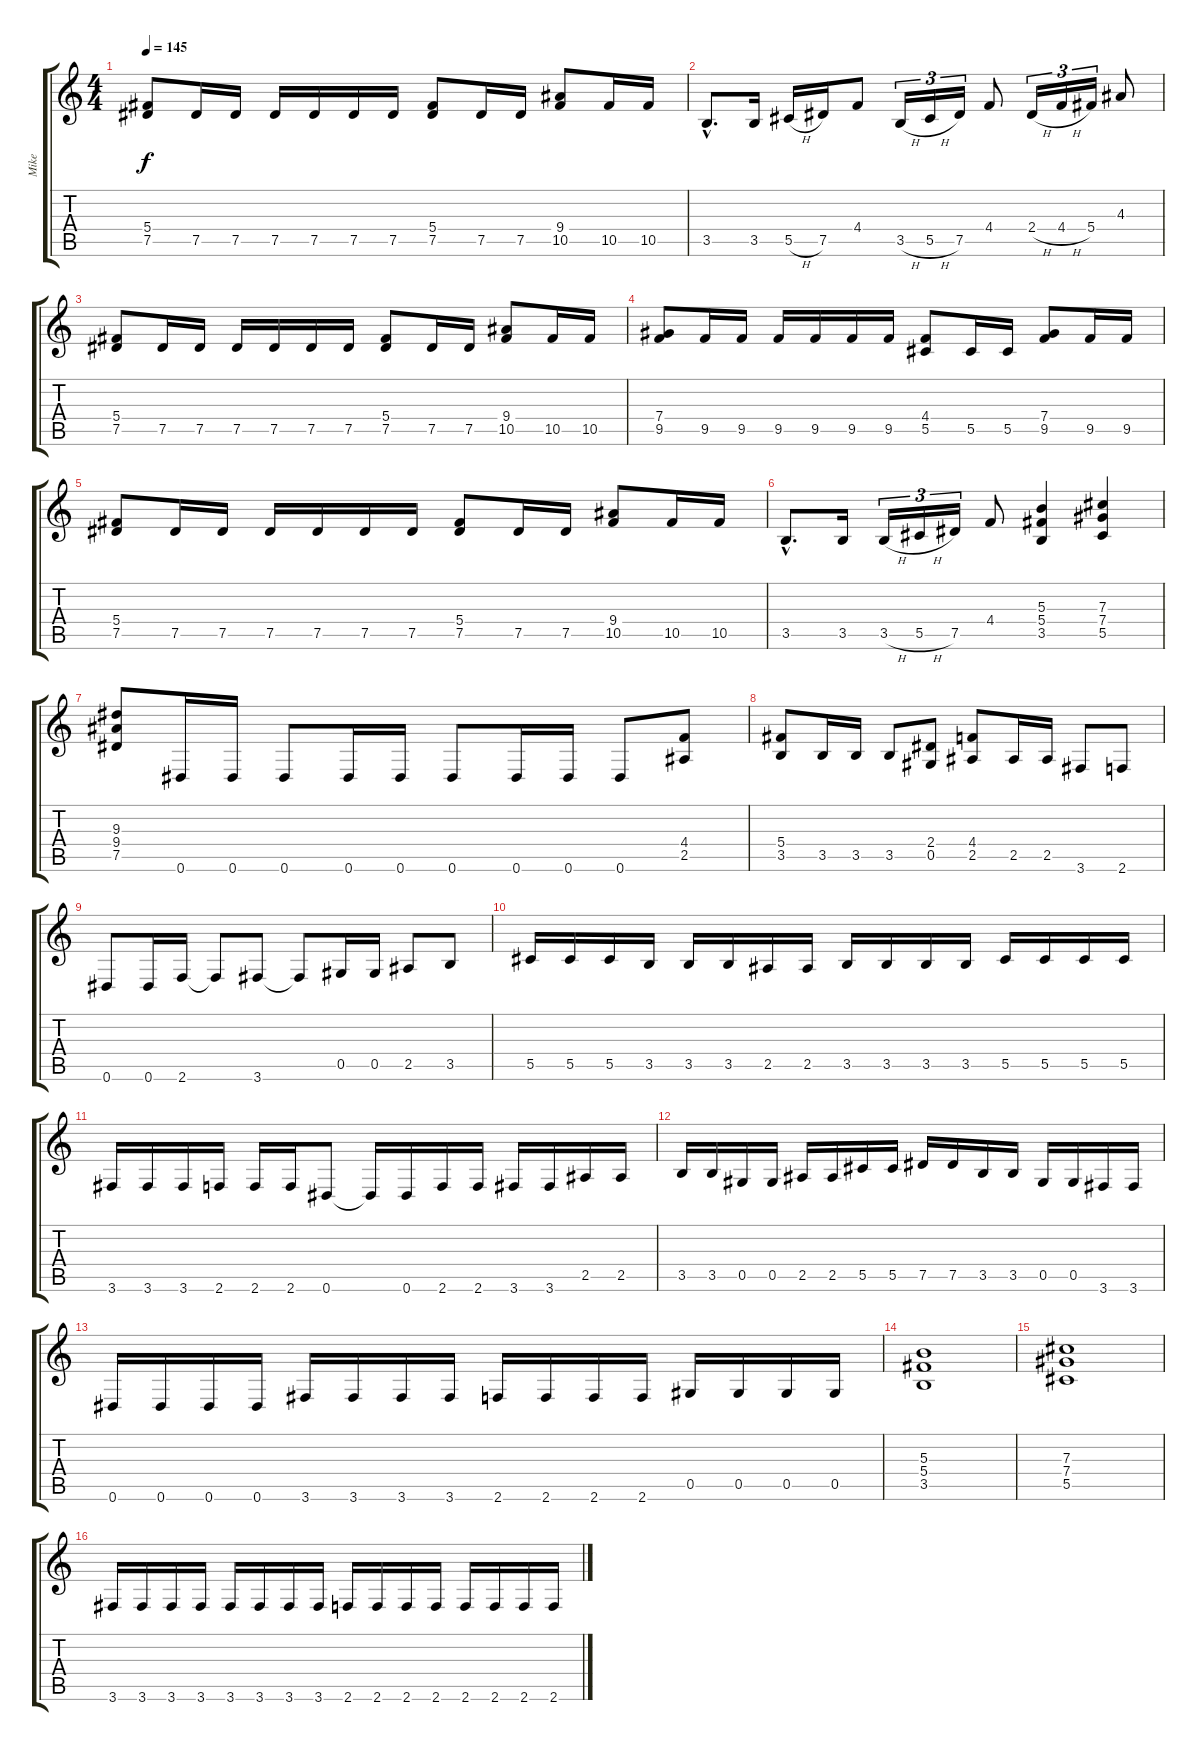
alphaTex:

\track ("Mike" "Mike") {instrument overdrivenguitar}
\staff {score tabs}
\tuning (Eb4 Bb3 Gb3 Db3 Ab2 Eb2) {hide}
\ts (4 4)
\tempo 145
\clef g2
\ks c
(5.4 7.5).8{dy f} 7.5.16 7.5.16 7.5.16 7.5.16 7.5.16 7.5.16 (5.4 7.5).8 7.5.16 7.5.16 (9.4 10.5).8 10.5.16 10.5.16 |
3.5{hac}.8{d} 3.5.16 5.5{h}.16 7.5.16 4.4.8 3.5{h}.16{tu (3 2)} 5.5{h}.16{tu (3 2)} 7.5.16{tu (3 2)} 4.4.8 2.4{h}.16{tu (3 2)} 4.4{h}.16{tu (3 2)} 5.4.16{tu (3 2)} 4.3.8 |
(5.4 7.5).8 7.5.16 7.5.16 7.5.16 7.5.16 7.5.16 7.5.16 (5.4 7.5).8 7.5.16 7.5.16 (9.4 10.5).8 10.5.16 10.5.16 |
(7.4 9.5).8 9.5.16 9.5.16 9.5.16 9.5.16 9.5.16 9.5.16 (4.4 5.5).8 5.5.16 5.5.16 (7.4 9.5).8 9.5.16 9.5.16 |
(5.4 7.5).8 7.5.16 7.5.16 7.5.16 7.5.16 7.5.16 7.5.16 (5.4 7.5).8 7.5.16 7.5.16 (9.4 10.5).8 10.5.16 10.5.16 |
3.5{hac}.8{d} 3.5.16 3.5{h}.16{tu (3 2)} 5.5{h}.16{tu (3 2)} 7.5.16{tu (3 2)} 4.4.8 (5.3 5.4 3.5).4 (7.3 7.4 5.5).4 |
(9.3 9.4 7.5).8 0.6.16 0.6.16 0.6.8 0.6.16 0.6.16 0.6.8 0.6.16 0.6.16 0.6.8 (4.4 2.5).8 |
(5.4 3.5).8 3.5.16 3.5.16 3.5.8 (2.4 0.5).8 (4.4 2.5).8 2.5.16 2.5.16 3.6.8 2.6.8 |
0.6.8 0.6.16 2.6.16 2.6{t}.8 3.6.8 3.6{t}.8 0.5.16 0.5.16 2.5.8 3.5.8 |
5.5.16 5.5.16 5.5.16 3.5.16 3.5.16 3.5.16 2.5.16 2.5.16 3.5.16 3.5.16 3.5.16 3.5.16 5.5.16 5.5.16 5.5.16 5.5.16 |
3.6.16 3.6.16 3.6.16 2.6.16 2.6.16 2.6.16 0.6.8 0.6{t}.16 0.6.16 2.6.16 2.6.16 3.6.16 3.6.16 2.5.16 2.5.16 |
3.5.16 3.5.16 0.5.16 0.5.16 2.5.16 2.5.16 5.5.16 5.5.16 7.5.16 7.5.16 3.5.16 3.5.16 0.5.16 0.5.16 3.6.16 3.6.16 |
0.6.16 0.6.16 0.6.16 0.6.16 3.6.16 3.6.16 3.6.16 3.6.16 2.6.16 2.6.16 2.6.16 2.6.16 0.5.16 0.5.16 0.5.16 0.5.16 |
(5.3 5.4 3.5).1 |
(7.3 7.4 5.5).1 |
3.6.16 3.6.16 3.6.16 3.6.16 3.6.16 3.6.16 3.6.16 3.6.16 2.6.16 2.6.16 2.6.16 2.6.16 2.6.16 2.6.16 2.6.16 2.6.16
